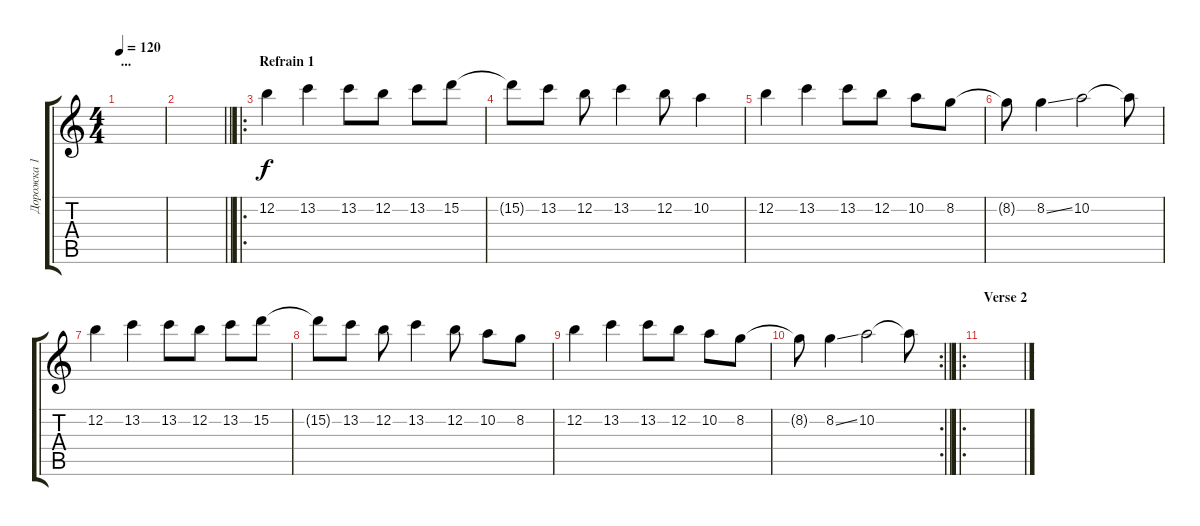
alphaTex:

\track ("Дорожка 1" "Дорожка 1") {instrument distortionguitar}
\staff {score tabs}
\tuning (E4 B3 G3 D3 A2 E2) {hide}
\ts (4 4)
\section ("" "...")
\tempo 120
\clef g2
\ks c
|
\barLineRight lightlight
|
\ro
\section ("" "Refrain 1")
12.2.4 13.2.4 13.2.8 12.2.8 13.2.8 15.2.8 |
15.2{t}.8 13.2.8 12.2.8 13.2.4 12.2.8 10.2.4 |
12.2.4 13.2.4 13.2.8 12.2.8 10.2.8 8.2.8 |
8.2{t}.8 8.2{ss}.4 10.2.2 10.2{t}.8 |
12.2.4 13.2.4 13.2.8 12.2.8 13.2.8 15.2.8 |
15.2{t}.8 13.2.8 12.2.8 13.2.4 12.2.8 10.2.8 8.2.8 |
12.2.4 13.2.4 13.2.8 12.2.8 10.2.8 8.2.8 |
\rc 2
\barLineRight lightlight
8.2{t}.8 8.2{ss}.4 10.2.2 10.2{t}.8 |
\ro
\section ("" "Verse 2")
